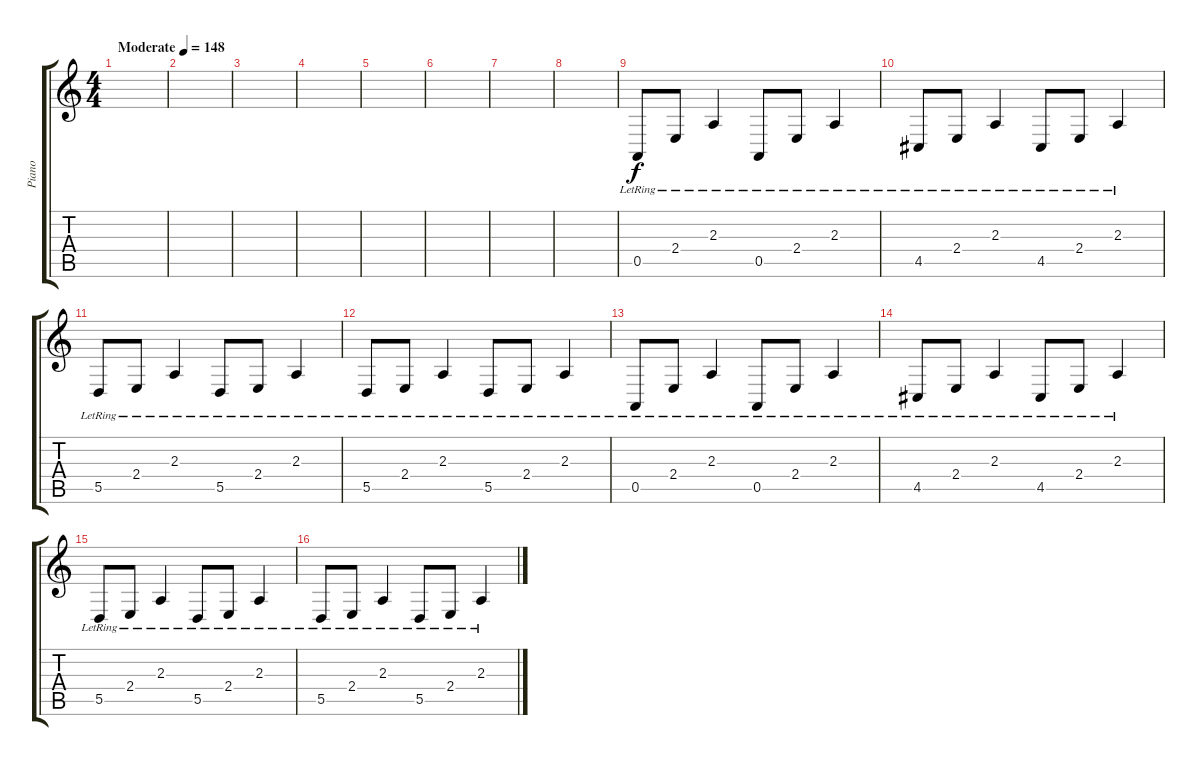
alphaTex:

\track ("Piano" "Piano") {instrument acousticgrandpiano}
\staff {score tabs}
\tuning (E4 B3 G3 D3 A2 E2) {hide}
\ts (4 4)
\tempo (148 "Moderate")
\clef g2
\ks c
|
|
|
|
|
|
|
|
0.5{lr}.8 2.4{lr}.8 2.3{lr}.4 0.5{lr}.8 2.4{lr}.8 2.3{lr}.4 |
4.5{lr}.8 2.4{lr}.8 2.3{lr}.4 4.5{lr}.8 2.4{lr}.8 2.3{lr}.4 |
5.5{lr}.8 2.4{lr}.8 2.3{lr}.4 5.5{lr}.8 2.4{lr}.8 2.3{lr}.4 |
5.5{lr}.8 2.4{lr}.8 2.3{lr}.4 5.5{lr}.8 2.4{lr}.8 2.3{lr}.4 |
0.5{lr}.8 2.4{lr}.8 2.3{lr}.4 0.5{lr}.8 2.4{lr}.8 2.3{lr}.4 |
4.5{lr}.8 2.4{lr}.8 2.3{lr}.4 4.5{lr}.8 2.4{lr}.8 2.3{lr}.4 |
5.5{lr}.8 2.4{lr}.8 2.3{lr}.4 5.5{lr}.8 2.4{lr}.8 2.3{lr}.4 |
5.5{lr}.8 2.4{lr}.8 2.3{lr}.4 5.5{lr}.8 2.4{lr}.8 2.3{lr}.4
